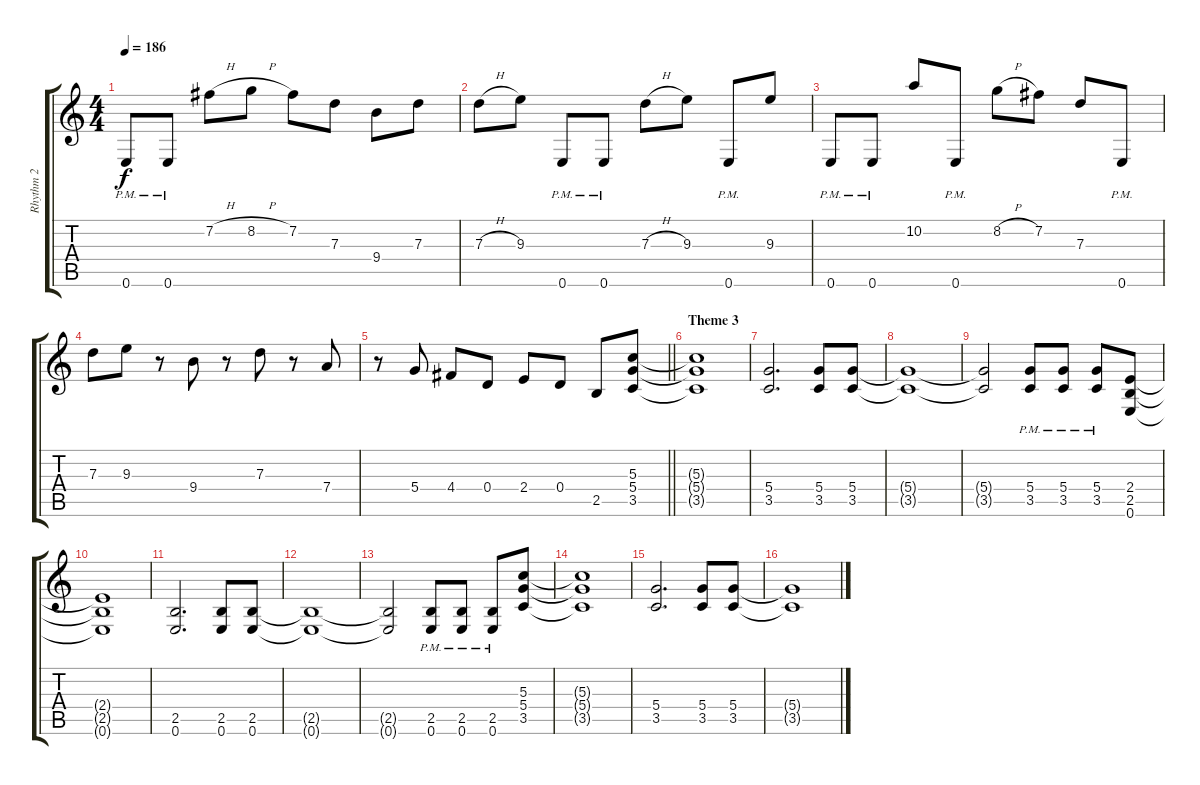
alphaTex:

\track ("Rhythm 2" "Rhythm 2") {instrument distortionguitar}
\staff {score tabs}
\tuning (E4 B3 G3 D3 A2 E2) {hide}
\ts (4 4)
\tempo 186
\clef g2
\ks c
0.6{pm}.8{dy f} 0.6{pm}.8 7.2{h}.8 8.2{h}.8 7.2.8 7.3.8 9.4.8 7.3.8 |
7.3{h}.8 9.3.8 0.6{pm}.8 0.6{pm}.8 7.3{h}.8 9.3.8 0.6{pm}.8 9.3.8 |
0.6{pm}.8 0.6{pm}.8 10.2.8 0.6{pm}.8 8.2{h}.8 7.2.8 7.3.8 0.6{pm}.8 |
7.3.8 9.3.8 r.8 9.4.8 r.8 7.3.8 r.8 7.4.8 |
\barLineRight lightlight
r.8 5.4.8 4.4.8 0.4.8 2.4.8 0.4.8 2.5.8 (5.3 5.4 3.5).8 |
\section ("" "Theme 3")
(5.3{t} 5.4{t} 3.5{t}).1 |
(5.4 3.5).2{d} (5.4 3.5).8 (5.4 3.5).8 |
(5.4{t} 3.5{t}).1 |
(5.4{t} 3.5{t}).2 (5.4{pm} 3.5{pm}).8 (5.4{pm} 3.5{pm}).8 (5.4{pm} 3.5{pm}).8 (2.4 2.5 0.6).8 |
(2.4{t} 2.5{t} 0.6{t}).1 |
(2.5 0.6).2{d} (2.5 0.6).8 (2.5 0.6).8 |
(2.5{t} 0.6{t}).1 |
(2.5{t} 0.6{t}).2 (2.5 0.6{pm}).8 (2.5 0.6{pm}).8 (2.5 0.6{pm}).8 (5.3 5.4 3.5).8 |
(5.3{t} 5.4{t} 3.5{t}).1 |
(5.4 3.5).2{d} (5.4 3.5).8 (5.4 3.5).8 |
(5.4{t} 3.5{t}).1
